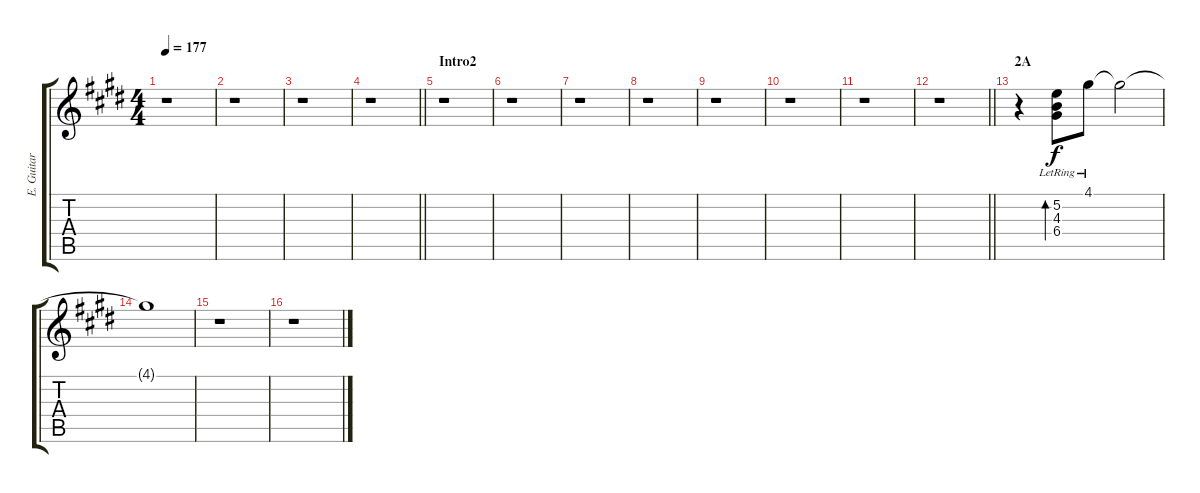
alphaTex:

\track ("E. Guitar V" "E. Guitar ") {instrument electricguitarclean}
\staff {score tabs}
\tuning (E4 B3 G3 D3 A2 E2) {hide}
\ts (4 4)
\tempo 177
\clef g2
\ks e
r.1{dy f} |
r.1 |
r.1 |
\barLineRight lightlight
r.1 |
\section ("" "Intro2")
r.1 |
r.1 |
r.1 |
r.1 |
r.1 |
r.1 |
r.1 |
\barLineRight lightlight
r.1 |
\section ("" "2A")
r.4 (5.2{lr} 4.3{lr} 6.4{lr}).8{bd 480} 4.1{lr}.8 4.1{t}.2 |
4.1{t}.1 |
r.1 |
r.1
